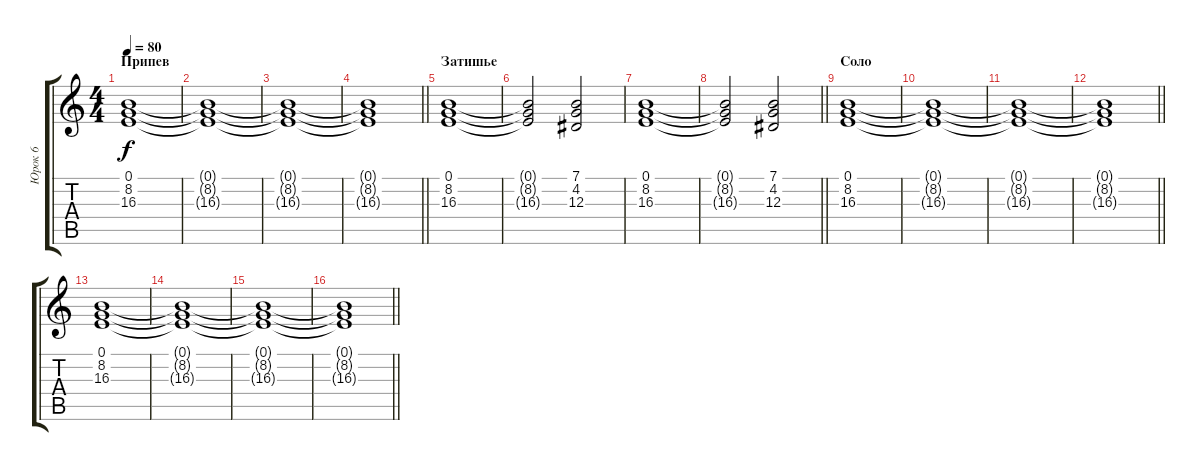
\track ("Юрок 6" "Юрок 6") {instrument trombone}
\staff {score tabs}
\tuning (E4 B3 G3 D3 A2 D2) {hide}
\ts (4 4)
\section ("" "Припев")
\tempo 80
\clef g2
\ks c
(0.1 8.2 16.3).1{dy f} |
(0.1{t} 8.2{t} 16.3{t}).1 |
(0.1{t} 8.2{t} 16.3{t}).1 |
\barLineRight lightlight
(0.1{t} 8.2{t} 16.3{t}).1 |
\section ("" "Затишье")
(0.1 8.2 16.3).1 |
(0.1{t} 8.2{t} 16.3{t}).2 (7.1 4.2 12.3).2 |
(0.1 8.2 16.3).1 |
\barLineRight lightlight
(0.1{t} 8.2{t} 16.3{t}).2 (7.1 4.2 12.3).2 |
\section ("" "Соло")
(0.1 8.2 16.3).1 |
(0.1{t} 8.2{t} 16.3{t}).1 |
(0.1{t} 8.2{t} 16.3{t}).1 |
\barLineRight lightlight
(0.1{t} 8.2{t} 16.3{t}).1 |
(0.1 8.2 16.3).1 |
(0.1{t} 8.2{t} 16.3{t}).1 |
(0.1{t} 8.2{t} 16.3{t}).1 |
\barLineRight lightlight
(0.1{t} 8.2{t} 16.3{t}).1
